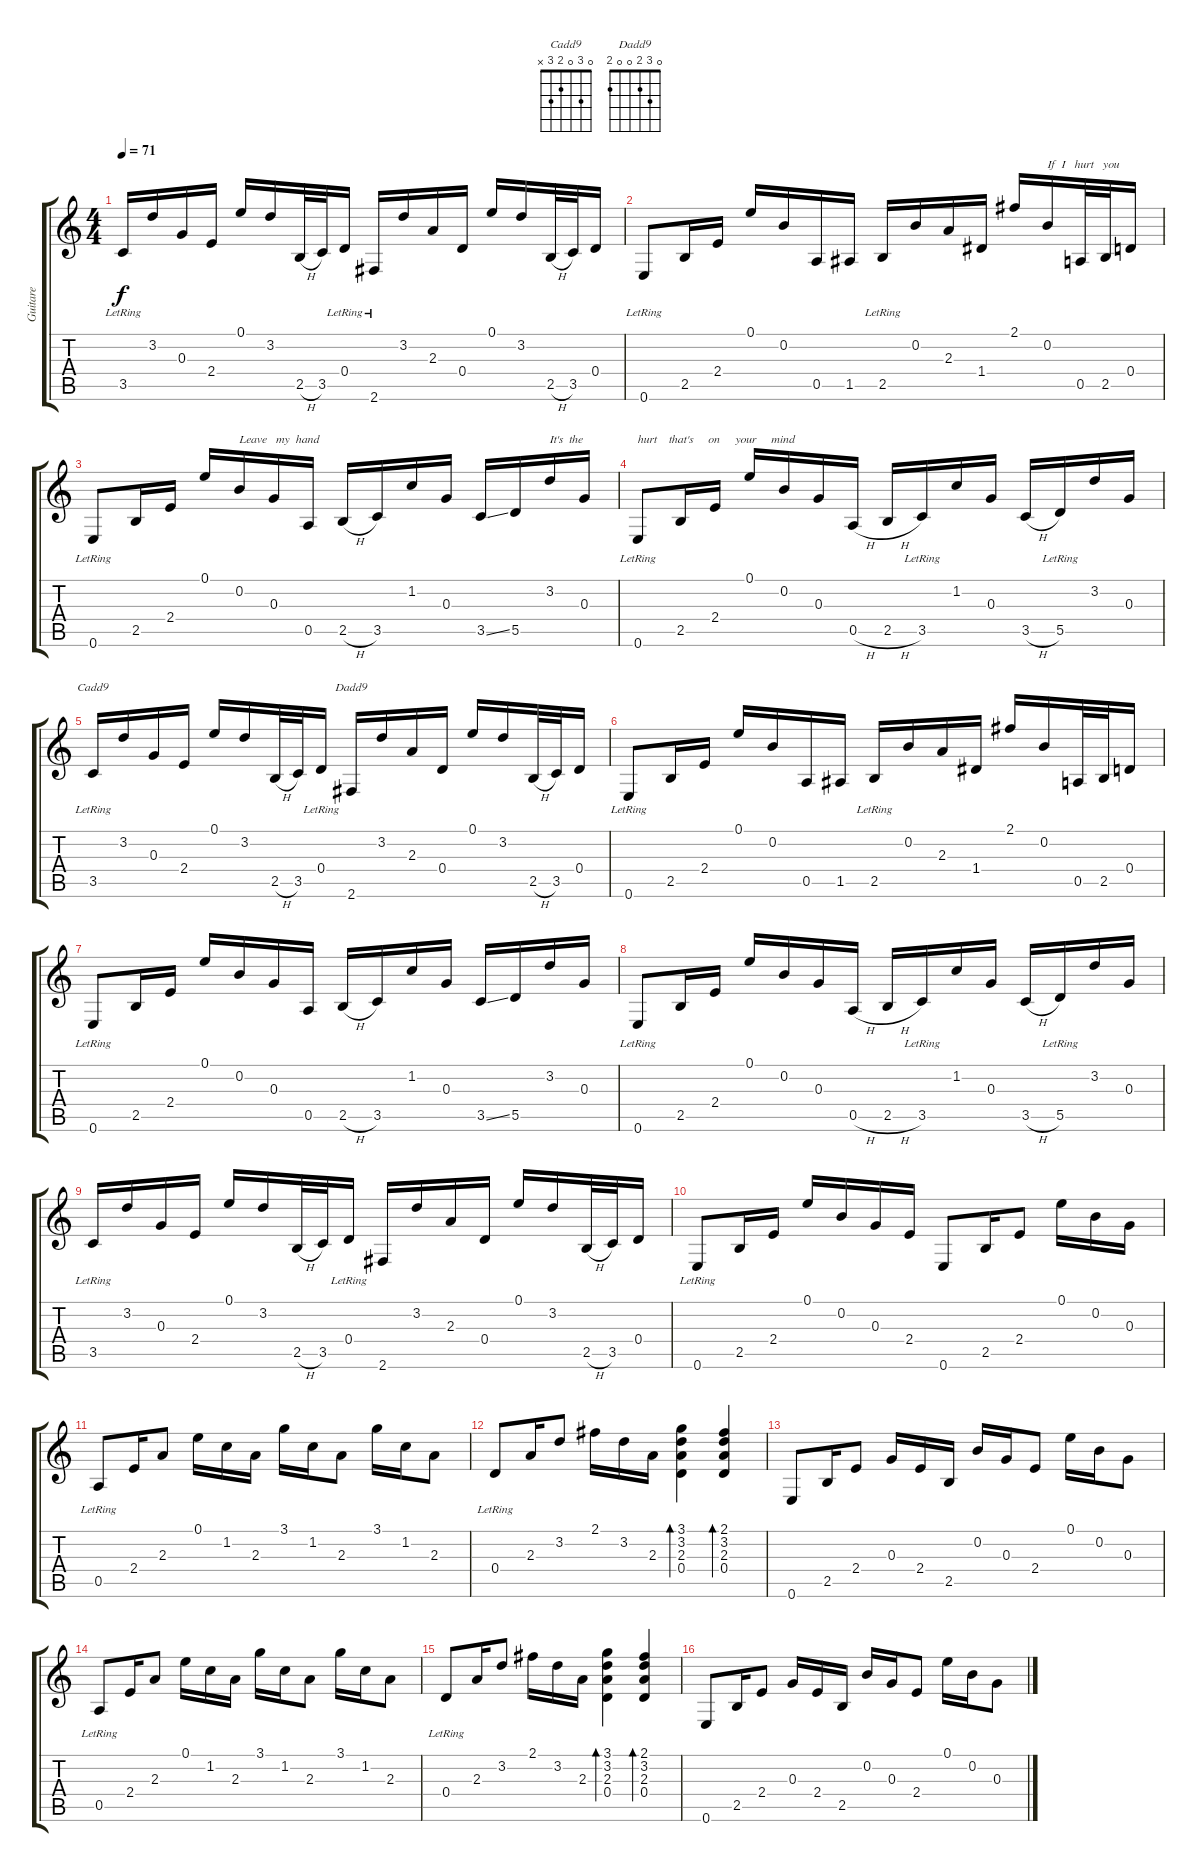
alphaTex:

\track ("Guitare" "Guitare") {instrument acousticguitarnylon}
\staff {score tabs}
\tuning (E4 B3 G3 D3 A2 E2) {hide}
\chord ("Cadd9" 0 3 0 2 3 x)
\chord ("Dadd9" 0 3 2 0 0 2)
\ts (4 4)
\tempo 71
\clef g2
\ks c
3.5{lr}.16{dy f} 3.2.16 0.3.16 2.4.16 0.1.16 3.2.16 2.5{h}.32 3.5.32 0.4{lr}.16 2.6{lr}.16 3.2.16 2.3.16 0.4.16 0.1.16 3.2.16 2.5{h}.32 3.5.32 0.4.16 |
0.6{lr}.8 2.5.16 2.4.16 0.1.16 0.2.16 0.5.16 1.5.16 2.5{lr}.16 0.2.16 2.3.16 1.4.16 2.1.16 0.2.16{txt "If  I   hurt   you"} 0.5.32 2.5.32 0.4.16 |
0.6{lr}.8 2.5.16 2.4.16 0.1.16 0.2.16{txt "Leave   my  hand"} 0.3.16 0.5.16 2.5{h}.16 3.5.16 1.2.16 0.3.16 3.5{ss}.16 5.5.16 3.2.16{txt "It's  the"} 0.3.16 |
0.6{lr}.8{txt "hurt    that's     on     your     mind"} 2.5.16 2.4.16 0.1.16 0.2.16 0.3.16 0.5{h}.16 2.5{h}.16 3.5{lr}.16 1.2.16 0.3.16 3.5{h}.16 5.5{lr}.16 3.2.16 0.3.16 |
3.5{lr}.16{ch "Cadd9"} 3.2.16 0.3.16 2.4.16 0.1.16 3.2.16 2.5{h}.32 3.5.32 0.4{lr}.16 2.6.16{ch "Dadd9"} 3.2.16 2.3.16 0.4.16 0.1.16 3.2.16 2.5{h}.32 3.5.32 0.4.16 |
0.6{lr}.8 2.5.16 2.4.16 0.1.16 0.2.16 0.5.16 1.5.16 2.5{lr}.16 0.2.16 2.3.16 1.4.16 2.1.16 0.2.16 0.5.32 2.5.32 0.4.16 |
0.6{lr}.8 2.5.16 2.4.16 0.1.16 0.2.16 0.3.16 0.5.16 2.5{h}.16 3.5.16 1.2.16 0.3.16 3.5{ss}.16 5.5.16 3.2.16 0.3.16 |
0.6{lr}.8 2.5.16 2.4.16 0.1.16 0.2.16 0.3.16 0.5{h}.16 2.5{h}.16 3.5{lr}.16 1.2.16 0.3.16 3.5{h}.16 5.5{lr}.16 3.2.16 0.3.16 |
3.5{lr}.16 3.2.16 0.3.16 2.4.16 0.1.16 3.2.16 2.5{h}.32 3.5.32 0.4{lr}.16 2.6.16 3.2.16 2.3.16 0.4.16 0.1.16 3.2.16 2.5{h}.32 3.5.32 0.4.16 |
0.6{lr}.8 2.5.16 2.4.16 0.1.16 0.2.16 0.3.16 2.4.16 0.6.8 2.5.16 2.4.8 0.1.16 0.2.16 0.3.16 |
0.5{lr}.8 2.4.16 2.3.8 0.1.16 1.2.16 2.3.16 3.1.16 1.2.16 2.3.8 3.1.16 1.2.16 2.3.8 |
0.4{lr}.8 2.3.16 3.2.8 2.1.16 3.2.16 2.3.16 (3.1 3.2 2.3 0.4).4{bd 120} (2.1 3.2 2.3 0.4).4{bd 120} |
0.6.8 2.5.16 2.4.8 0.3.16 2.4.16 2.5.16 0.2.16 0.3.16 2.4.8 0.1.16 0.2.16 0.3.8 |
0.5{lr}.8 2.4.16 2.3.8 0.1.16 1.2.16 2.3.16 3.1.16 1.2.16 2.3.8 3.1.16 1.2.16 2.3.8 |
0.4{lr}.8 2.3.16 3.2.8 2.1.16 3.2.16 2.3.16 (3.1 3.2 2.3 0.4).4{bd 120} (2.1 3.2 2.3 0.4).4{bd 120} |
0.6.8 2.5.16 2.4.8 0.3.16 2.4.16 2.5.16 0.2.16 0.3.16 2.4.8 0.1.16 0.2.16 0.3.8
